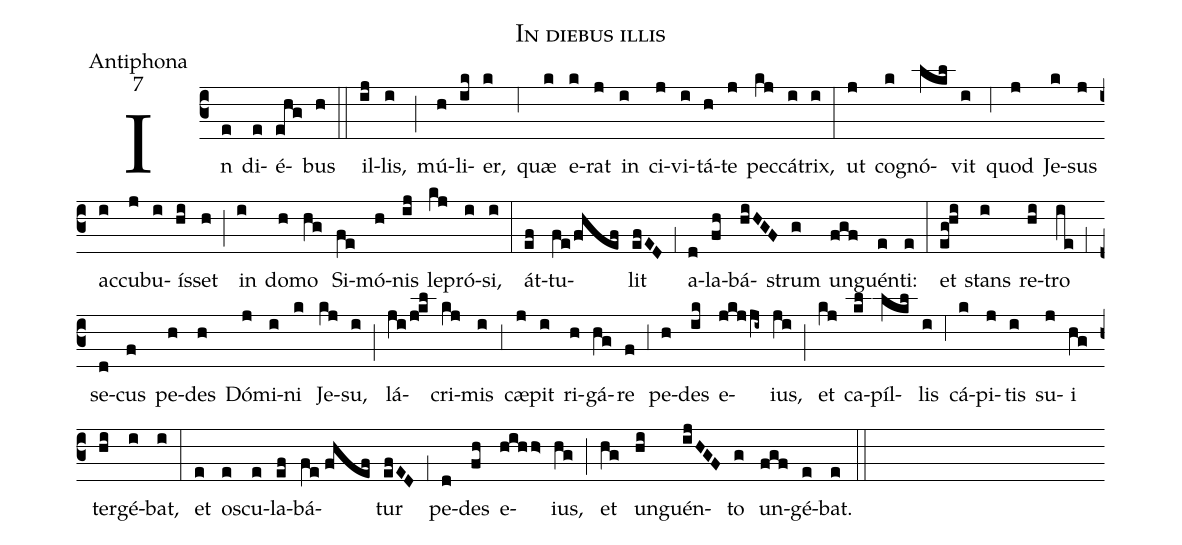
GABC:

name:In diebus illis;
office-part:Antiphona;
mode:7;
%%
(c3) In(e) di(e)é(ehg)bus(h) (::)
il(ij)lis,(i) (;) mú(h)li(ik)er,(k) (,6) quæ(k) e(k)rat(j) in(i) ci(j)vi(i)tá(h)te(j) pec(kj)cá(i)trix,(i) (:)
ut(j) co(k)gnó(lkl)vit(i) (,6) quod(j) Je(k)sus(j) ac(i)cu(j)bu(i)ís(hi)set(h) (;) in(i) do(h)mo(hg) Si(fe)mó(h)nis(ij) le(kj)pró(i)si,(i) (:)
át(ef)tu(fe/fhef)lit(efED) (,1) a(d)la(fh)bá(hiHGF)strum(g) un(fgf)guén(e)ti:(e) (:)
et(eg!hi) stans(i) re(hi)tro(ie) (,1) se(d)cus(f) pe(h)des(h) Dó(j)mi(i)ni(k) Je(kj)su,(i) (;) lá(ji/j!kl)cri(kj)mis(i) (,3) cæ(j)pit(i) ri(h)gá(hg)re(f) (,3) pe(h)des(ik) e(jkjji~)ius,(ji) (;) et(kj) ca(kl)píl(lkl)lis(i) (,6) cá(k)pi(j)tis(i) su(j)i(hg) ter(hi)gé(i)bat,(i) (:)
et(e) o(e)scu(e)la(ef)bá(fe//fhef)tur(efED) (,1) pe(d)des(fh) e(hihh>)ius,(hg) (;) et(hg) un(hi)guén(ijHGF)to(g) un(fgf)gé(e)bat.(e) (::)
